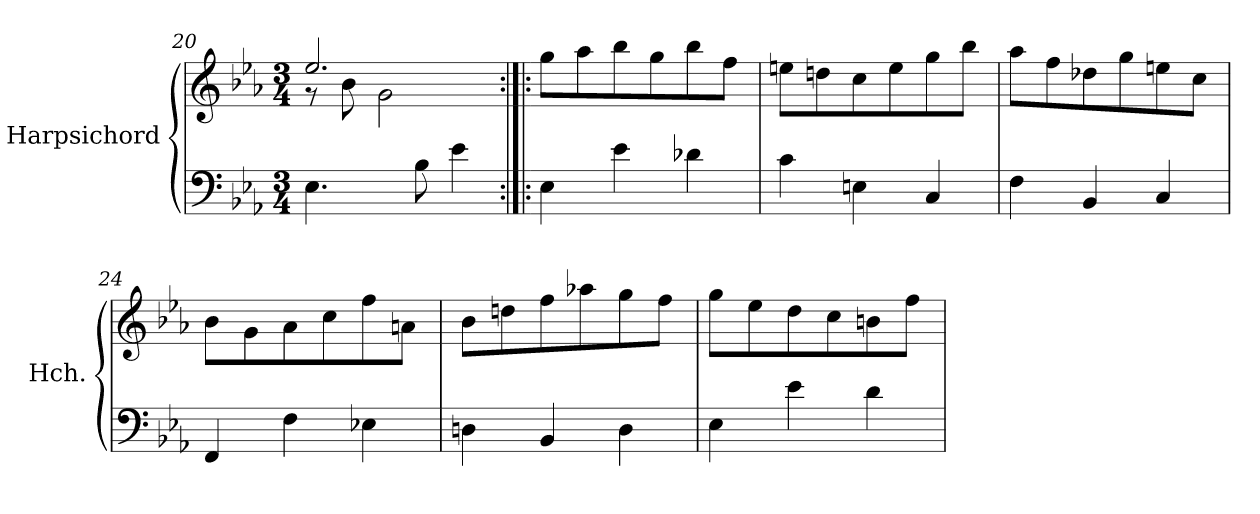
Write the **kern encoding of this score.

**kern	**kern
*part1	*part1
*staff2	*staff1
*I"Harpsichord	*
*I'Hch.	*
*clefF4	*clefG2
*k[b-e-a-]	*k[b-e-a-]
*M3/4	*M3/4
=20	=20
*	*^
4.E-\	2.ee-/	8r
.	.	8b-\
.	.	2g\
8B-\	.	.
4e-\	.	.
*	*v	*v
=21:|!|:	=21:|!|:
4E-\	8gg\L
.	8aa-\
4e-\	8bb-\
.	8gg\
4d-X\	8bb-\
.	8ff\J
=22	=22
4c\	8een\L
.	8ddn\
4En\	8cc\
.	8ee\
4C/	8gg\
.	8bb-\J
=23	=23
4F\	8aa-\L
.	8ff\
4BB-/	8dd-X\
.	8gg\
4C/	8een\
.	8cc\J
=24	=24
4FF/	8b-\L
.	8g\
4F\	8a-\
.	8cc\
4E-X\	8ff\
.	8an\J
=25	=25
4Dn\	8b-\L
.	8ddn\
4BB-/	8ff\
.	8aa-X\
4D\	8gg\
.	8ff\J
=26	=26
4E-\	8gg\L
.	8ee-\
4e-\	8dd\
.	8cc\
4d\	8bn\
.	8ff\J
=	=
*-	*-
